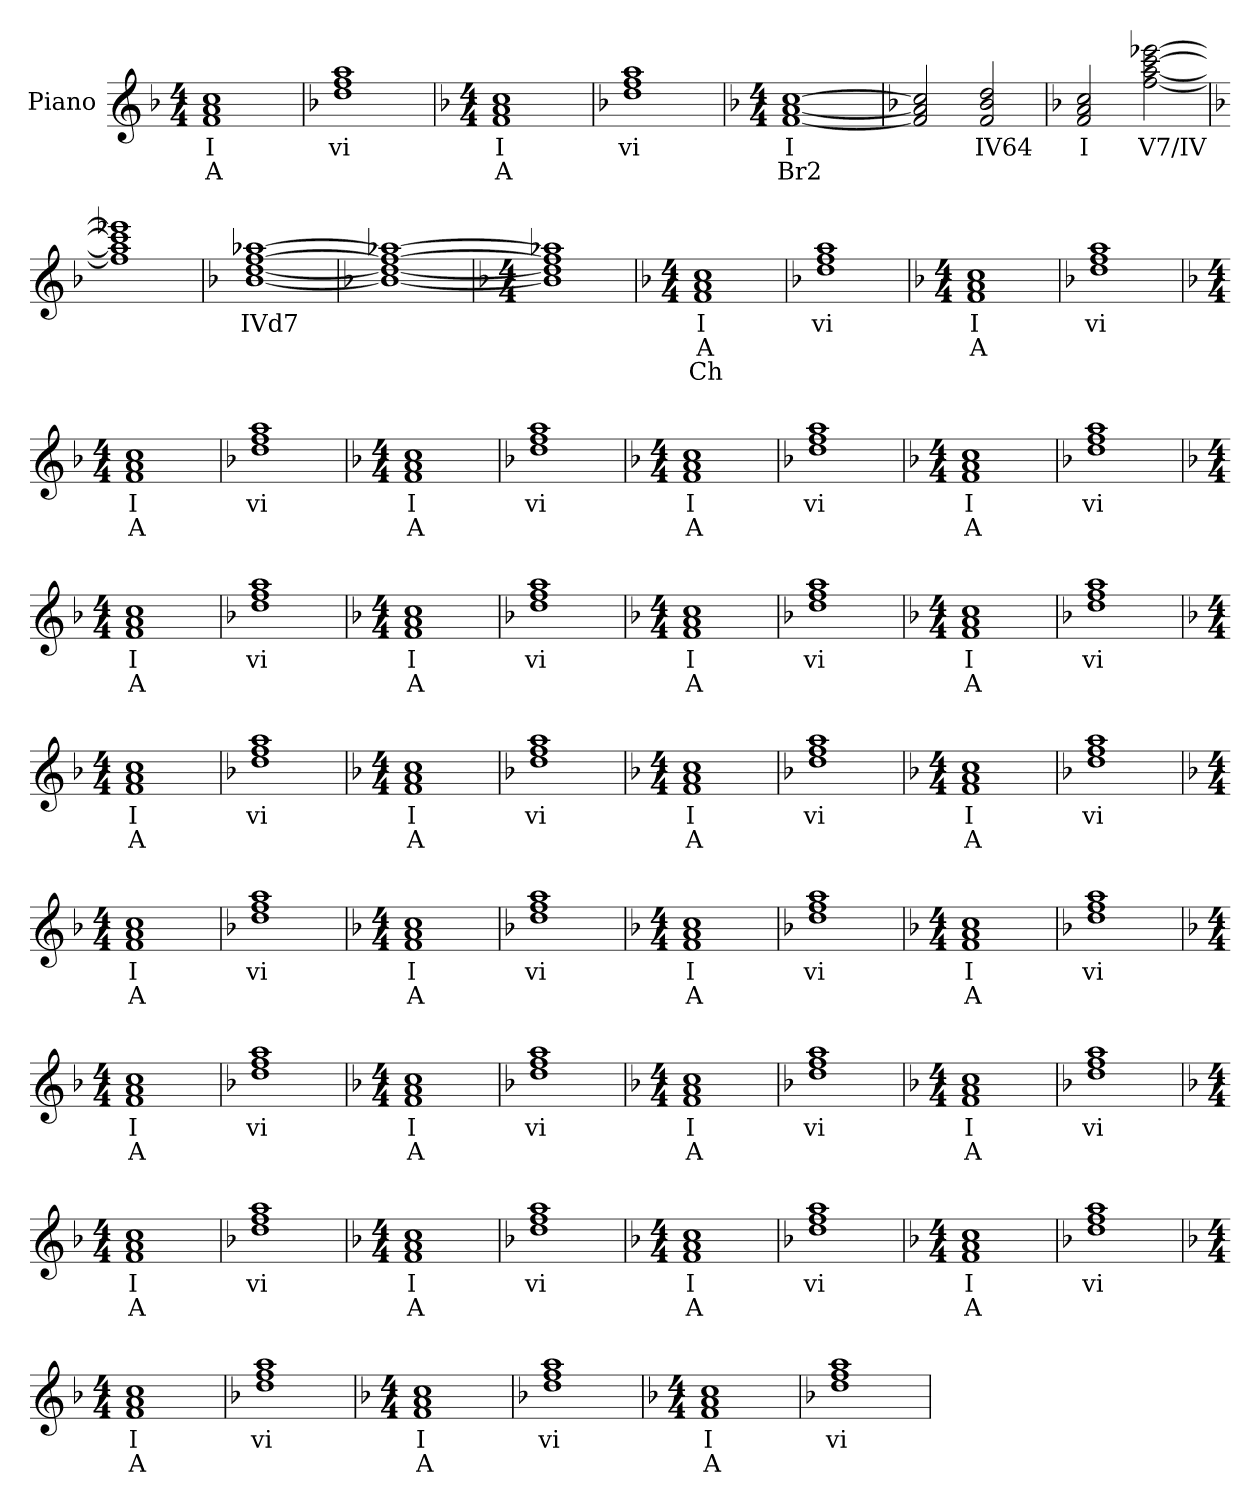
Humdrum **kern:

**kern	**text	**text	**text
*part1	*part1	*part1	*part1
*staff1	*staff1	*staff1	*staff1
*I"Piano	*	*	*
*I'Pno	*	*	*
*k[b-]	*	*	*
*F:	*	*	*
*M4/4	*	*	*
=	=	=	=
1f 1a 1cc	I	A	.
=	=	=	=
*k[b-]	*	*	*
*F:	*	*	*
1dd 1ff 1aa	vi	.	.
=	=	=	=
*k[b-]	*	*	*
*F:	*	*	*
*M4/4	*	*	*
1f 1a 1cc	I	A	.
=	=	=	=
*k[b-]	*	*	*
*F:	*	*	*
1dd 1ff 1aa	vi	.	.
=	=	=	=
*k[b-]	*	*	*
*F:	*	*	*
*M4/4	*	*	*
[1f [1a [1cc	I	Br2	.
=	=	=	=
*k[b-]	*	*	*
*F:	*	*	*
2f] 2a] 2cc]	.	.	.
2f 2b- 2dd	IV64	.	.
=	=	=	=
*k[b-]	*	*	*
*F:	*	*	*
2f 2a 2cc	I	.	.
[2ff [2aa [2ccc [2eee-X	V7/IV	.	.
=	=	=	=
*k[b-]	*	*	*
*F:	*	*	*
1ff] 1aa] 1ccc] 1eee-X]	.	.	.
=	=	=	=
*k[b-]	*	*	*
*F:	*	*	*
[1b- [1dd [1ff [1aa-X	IVd7	.	.
=	=	=	=
*k[b-]	*	*	*
*F:	*	*	*
1b-_ 1dd_ 1ff_ 1aa-X_	.	.	.
=	=	=	=
*k[b-]	*	*	*
*F:	*	*	*
*M4/4	*	*	*
1b-] 1dd] 1ff] 1aa-X]	.	.	.
=	=	=	=
*k[b-]	*	*	*
*F:	*	*	*
*M4/4	*	*	*
1f 1a 1cc	I	A	Ch
=	=	=	=
*k[b-]	*	*	*
*F:	*	*	*
1dd 1ff 1aa	vi	.	.
=	=	=	=
*k[b-]	*	*	*
*F:	*	*	*
*M4/4	*	*	*
1f 1a 1cc	I	A	.
=	=	=	=
*k[b-]	*	*	*
*F:	*	*	*
1dd 1ff 1aa	vi	.	.
=	=	=	=
*k[b-]	*	*	*
*F:	*	*	*
*M4/4	*	*	*
1f 1a 1cc	I	A	.
=	=	=	=
*k[b-]	*	*	*
*F:	*	*	*
1dd 1ff 1aa	vi	.	.
=	=	=	=
*k[b-]	*	*	*
*F:	*	*	*
*M4/4	*	*	*
1f 1a 1cc	I	A	.
=	=	=	=
*k[b-]	*	*	*
*F:	*	*	*
1dd 1ff 1aa	vi	.	.
=	=	=	=
*k[b-]	*	*	*
*F:	*	*	*
*M4/4	*	*	*
1f 1a 1cc	I	A	.
=	=	=	=
*k[b-]	*	*	*
*F:	*	*	*
1dd 1ff 1aa	vi	.	.
=	=	=	=
*k[b-]	*	*	*
*F:	*	*	*
*M4/4	*	*	*
1f 1a 1cc	I	A	.
=	=	=	=
*k[b-]	*	*	*
*F:	*	*	*
1dd 1ff 1aa	vi	.	.
=	=	=	=
*k[b-]	*	*	*
*F:	*	*	*
*M4/4	*	*	*
1f 1a 1cc	I	A	.
=	=	=	=
*k[b-]	*	*	*
*F:	*	*	*
1dd 1ff 1aa	vi	.	.
=	=	=	=
*k[b-]	*	*	*
*F:	*	*	*
*M4/4	*	*	*
1f 1a 1cc	I	A	.
=	=	=	=
*k[b-]	*	*	*
*F:	*	*	*
1dd 1ff 1aa	vi	.	.
=	=	=	=
*k[b-]	*	*	*
*F:	*	*	*
*M4/4	*	*	*
1f 1a 1cc	I	A	.
=	=	=	=
*k[b-]	*	*	*
*F:	*	*	*
1dd 1ff 1aa	vi	.	.
=	=	=	=
*k[b-]	*	*	*
*F:	*	*	*
*M4/4	*	*	*
1f 1a 1cc	I	A	.
=	=	=	=
*k[b-]	*	*	*
*F:	*	*	*
1dd 1ff 1aa	vi	.	.
=	=	=	=
*k[b-]	*	*	*
*F:	*	*	*
*M4/4	*	*	*
1f 1a 1cc	I	A	.
=	=	=	=
*k[b-]	*	*	*
*F:	*	*	*
1dd 1ff 1aa	vi	.	.
=	=	=	=
*k[b-]	*	*	*
*F:	*	*	*
*M4/4	*	*	*
1f 1a 1cc	I	A	.
=	=	=	=
*k[b-]	*	*	*
*F:	*	*	*
1dd 1ff 1aa	vi	.	.
=	=	=	=
*k[b-]	*	*	*
*F:	*	*	*
*M4/4	*	*	*
1f 1a 1cc	I	A	.
=	=	=	=
*k[b-]	*	*	*
*F:	*	*	*
1dd 1ff 1aa	vi	.	.
=	=	=	=
*k[b-]	*	*	*
*F:	*	*	*
*M4/4	*	*	*
1f 1a 1cc	I	A	.
=	=	=	=
*k[b-]	*	*	*
*F:	*	*	*
1dd 1ff 1aa	vi	.	.
=	=	=	=
*k[b-]	*	*	*
*F:	*	*	*
*M4/4	*	*	*
1f 1a 1cc	I	A	.
=	=	=	=
*k[b-]	*	*	*
*F:	*	*	*
1dd 1ff 1aa	vi	.	.
=	=	=	=
*k[b-]	*	*	*
*F:	*	*	*
*M4/4	*	*	*
1f 1a 1cc	I	A	.
=	=	=	=
*k[b-]	*	*	*
*F:	*	*	*
1dd 1ff 1aa	vi	.	.
=	=	=	=
*k[b-]	*	*	*
*F:	*	*	*
*M4/4	*	*	*
1f 1a 1cc	I	A	.
=	=	=	=
*k[b-]	*	*	*
*F:	*	*	*
1dd 1ff 1aa	vi	.	.
=	=	=	=
*k[b-]	*	*	*
*F:	*	*	*
*M4/4	*	*	*
1f 1a 1cc	I	A	.
=	=	=	=
*k[b-]	*	*	*
*F:	*	*	*
1dd 1ff 1aa	vi	.	.
=	=	=	=
*k[b-]	*	*	*
*F:	*	*	*
*M4/4	*	*	*
1f 1a 1cc	I	A	.
=	=	=	=
*k[b-]	*	*	*
*F:	*	*	*
1dd 1ff 1aa	vi	.	.
=	=	=	=
*k[b-]	*	*	*
*F:	*	*	*
*M4/4	*	*	*
1f 1a 1cc	I	A	.
=	=	=	=
*k[b-]	*	*	*
*F:	*	*	*
1dd 1ff 1aa	vi	.	.
=	=	=	=
*k[b-]	*	*	*
*F:	*	*	*
*M4/4	*	*	*
1f 1a 1cc	I	A	.
=	=	=	=
*k[b-]	*	*	*
*F:	*	*	*
1dd 1ff 1aa	vi	.	.
=	=	=	=
*k[b-]	*	*	*
*F:	*	*	*
*M4/4	*	*	*
1f 1a 1cc	I	A	.
=	=	=	=
*k[b-]	*	*	*
*F:	*	*	*
1dd 1ff 1aa	vi	.	.
=	=	=	=
*k[b-]	*	*	*
*F:	*	*	*
*M4/4	*	*	*
1f 1a 1cc	I	A	.
=	=	=	=
*k[b-]	*	*	*
*F:	*	*	*
1dd 1ff 1aa	vi	.	.
=	=	=	=
*k[b-]	*	*	*
*F:	*	*	*
*M4/4	*	*	*
1f 1a 1cc	I	A	.
=	=	=	=
*k[b-]	*	*	*
*F:	*	*	*
1dd 1ff 1aa	vi	.	.
=	=	=	=
*k[b-]	*	*	*
*F:	*	*	*
*M4/4	*	*	*
1f 1a 1cc	I	A	.
=	=	=	=
*k[b-]	*	*	*
*F:	*	*	*
1dd 1ff 1aa	vi	.	.
=	=	=	=
*k[b-]	*	*	*
*F:	*	*	*
*M4/4	*	*	*
1f 1a 1cc	I	A	.
=	=	=	=
*k[b-]	*	*	*
*F:	*	*	*
1dd 1ff 1aa	vi	.	.
=	=	=	=
*k[b-]	*	*	*
*F:	*	*	*
*M4/4	*	*	*
1f 1a 1cc	I	A	.
=	=	=	=
*k[b-]	*	*	*
*F:	*	*	*
1dd 1ff 1aa	vi	.	.
=	=	=	=
*k[b-]	*	*	*
*F:	*	*	*
*M4/4	*	*	*
1f 1a 1cc	I	A	.
=	=	=	=
*k[b-]	*	*	*
*F:	*	*	*
1dd 1ff 1aa	vi	.	.
=	=	=	=
*k[b-]	*	*	*
*F:	*	*	*
*M4/4	*	*	*
1f 1a 1cc	I	A	.
=	=	=	=
*k[b-]	*	*	*
*F:	*	*	*
1dd 1ff 1aa	vi	.	.
=	=	=	=
*-	*-	*-	*-
